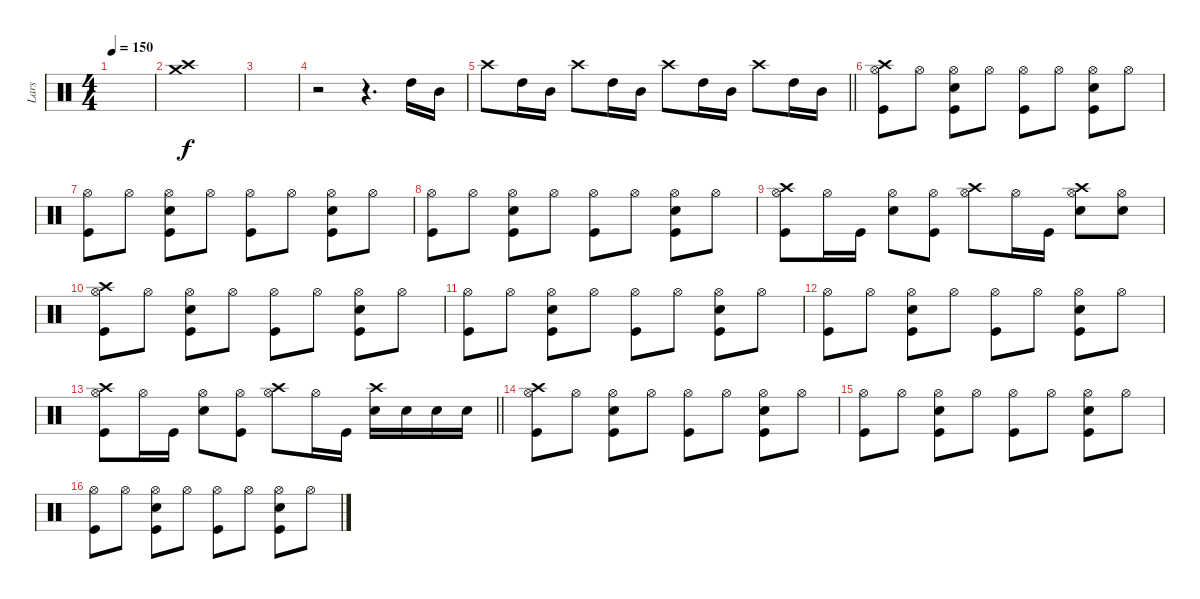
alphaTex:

\track ("Lars" "Lars") {instrument percussion}
\staff {score}
\articulation defaults
\ts (4 4)
\tempo 150
\clef neutral
\ks c
|
("Crash high (hit)" "Crash medium (hit)").1 |
|
r.2 r.4{d} "High Tom (hit)".16 "Mid Tom (hit)".16 |
\barLineRight lightlight "Crash high (hit)".8 "High Tom (hit)".16 "Mid Tom (hit)".16 "Crash high (hit)".8 "High Tom (hit)".16 "Mid Tom (hit)".16 "Crash high (hit)".8 "High Tom (hit)".16 "Mid Tom (hit)".16 "Crash high (hit)".8 "High Tom (hit)".16 "Mid Tom (hit)".16
|
\section ("" "")
("Crash high (hit)" "Kick (hit)" "Hi-Hat (open)").8 "Hi-Hat (open)".8 ("Snare (hit) 2" "Kick (hit)" "Hi-Hat (open)").8 "Hi-Hat (open)".8 ("Kick (hit)" "Hi-Hat (open)").8 "Hi-Hat (open)".8 ("Snare (hit) 2" "Kick (hit)" "Hi-Hat (open)").8 "Hi-Hat (open)".8 |
("Kick (hit)" "Hi-Hat (open)").8 "Hi-Hat (open)".8 ("Snare (hit) 2" "Kick (hit)" "Hi-Hat (open)").8 "Hi-Hat (open)".8 ("Kick (hit)" "Hi-Hat (open)").8 "Hi-Hat (open)".8 ("Snare (hit) 2" "Kick (hit)" "Hi-Hat (open)").8 "Hi-Hat (open)".8 |
("Kick (hit)" "Hi-Hat (open)").8 "Hi-Hat (open)".8 ("Snare (hit) 2" "Kick (hit)" "Hi-Hat (open)").8 "Hi-Hat (open)".8 ("Kick (hit)" "Hi-Hat (open)").8 "Hi-Hat (open)".8 ("Snare (hit) 2" "Kick (hit)" "Hi-Hat (open)").8 "Hi-Hat (open)".8 |
("Crash high (hit)" "Kick (hit)" "Hi-Hat (open)").8 "Hi-Hat (open)".16 "Kick (hit)".16 ("Snare (hit) 2" "Hi-Hat (open)").8 ("Kick (hit)" "Hi-Hat (open)").8 ("Crash high (hit)" "Hi-Hat (open)").8 "Hi-Hat (open)".16 "Kick (hit)".16 ("Crash high (hit)" "Snare (hit) 2" "Hi-Hat (open)").8 ("Snare (hit) 2" "Hi-Hat (open)").8 |
("Crash high (hit)" "Kick (hit)" "Hi-Hat (open)").8 "Hi-Hat (open)".8 ("Snare (hit) 2" "Kick (hit)" "Hi-Hat (open)").8 "Hi-Hat (open)".8 ("Kick (hit)" "Hi-Hat (open)").8 "Hi-Hat (open)".8 ("Snare (hit) 2" "Kick (hit)" "Hi-Hat (open)").8 "Hi-Hat (open)".8 |
("Kick (hit)" "Hi-Hat (open)").8 "Hi-Hat (open)".8 ("Snare (hit) 2" "Kick (hit)" "Hi-Hat (open)").8 "Hi-Hat (open)".8 ("Kick (hit)" "Hi-Hat (open)").8 "Hi-Hat (open)".8 ("Snare (hit) 2" "Kick (hit)" "Hi-Hat (open)").8 "Hi-Hat (open)".8 |
("Kick (hit)" "Hi-Hat (open)").8 "Hi-Hat (open)".8 ("Snare (hit) 2" "Kick (hit)" "Hi-Hat (open)").8 "Hi-Hat (open)".8 ("Kick (hit)" "Hi-Hat (open)").8 "Hi-Hat (open)".8 ("Snare (hit) 2" "Kick (hit)" "Hi-Hat (open)").8 "Hi-Hat (open)".8 |
\barLineRight lightlight
("Crash high (hit)" "Kick (hit)" "Hi-Hat (open)").8 "Hi-Hat (open)".16 "Kick (hit)".16 ("Snare (hit) 2" "Hi-Hat (open)").8 ("Kick (hit)" "Hi-Hat (open)").8 ("Crash high (hit)" "Hi-Hat (open)").8 "Hi-Hat (open)".16 "Kick (hit)".16 ("Crash high (hit)" "Snare (hit) 2").16 "Snare (hit) 2".16 "Snare (hit) 2".16 "Snare (hit) 2".16 |
\section ("" "")
("Crash high (hit)" "Kick (hit)" "Hi-Hat (open)").8 "Hi-Hat (open)".8 ("Snare (hit) 2" "Kick (hit)" "Hi-Hat (open)").8 "Hi-Hat (open)".8 ("Kick (hit)" "Hi-Hat (open)").8 "Hi-Hat (open)".8 ("Snare (hit) 2" "Kick (hit)" "Hi-Hat (open)").8 "Hi-Hat (open)".8 |
("Kick (hit)" "Hi-Hat (open)").8 "Hi-Hat (open)".8 ("Snare (hit) 2" "Kick (hit)" "Hi-Hat (open)").8 "Hi-Hat (open)".8 ("Kick (hit)" "Hi-Hat (open)").8 "Hi-Hat (open)".8 ("Snare (hit) 2" "Kick (hit)" "Hi-Hat (open)").8 "Hi-Hat (open)".8 |
("Kick (hit)" "Hi-Hat (open)").8 "Hi-Hat (open)".8 ("Snare (hit) 2" "Kick (hit)" "Hi-Hat (open)").8 "Hi-Hat (open)".8 ("Kick (hit)" "Hi-Hat (open)").8 "Hi-Hat (open)".8 ("Snare (hit) 2" "Kick (hit)" "Hi-Hat (open)").8 "Hi-Hat (open)".8
